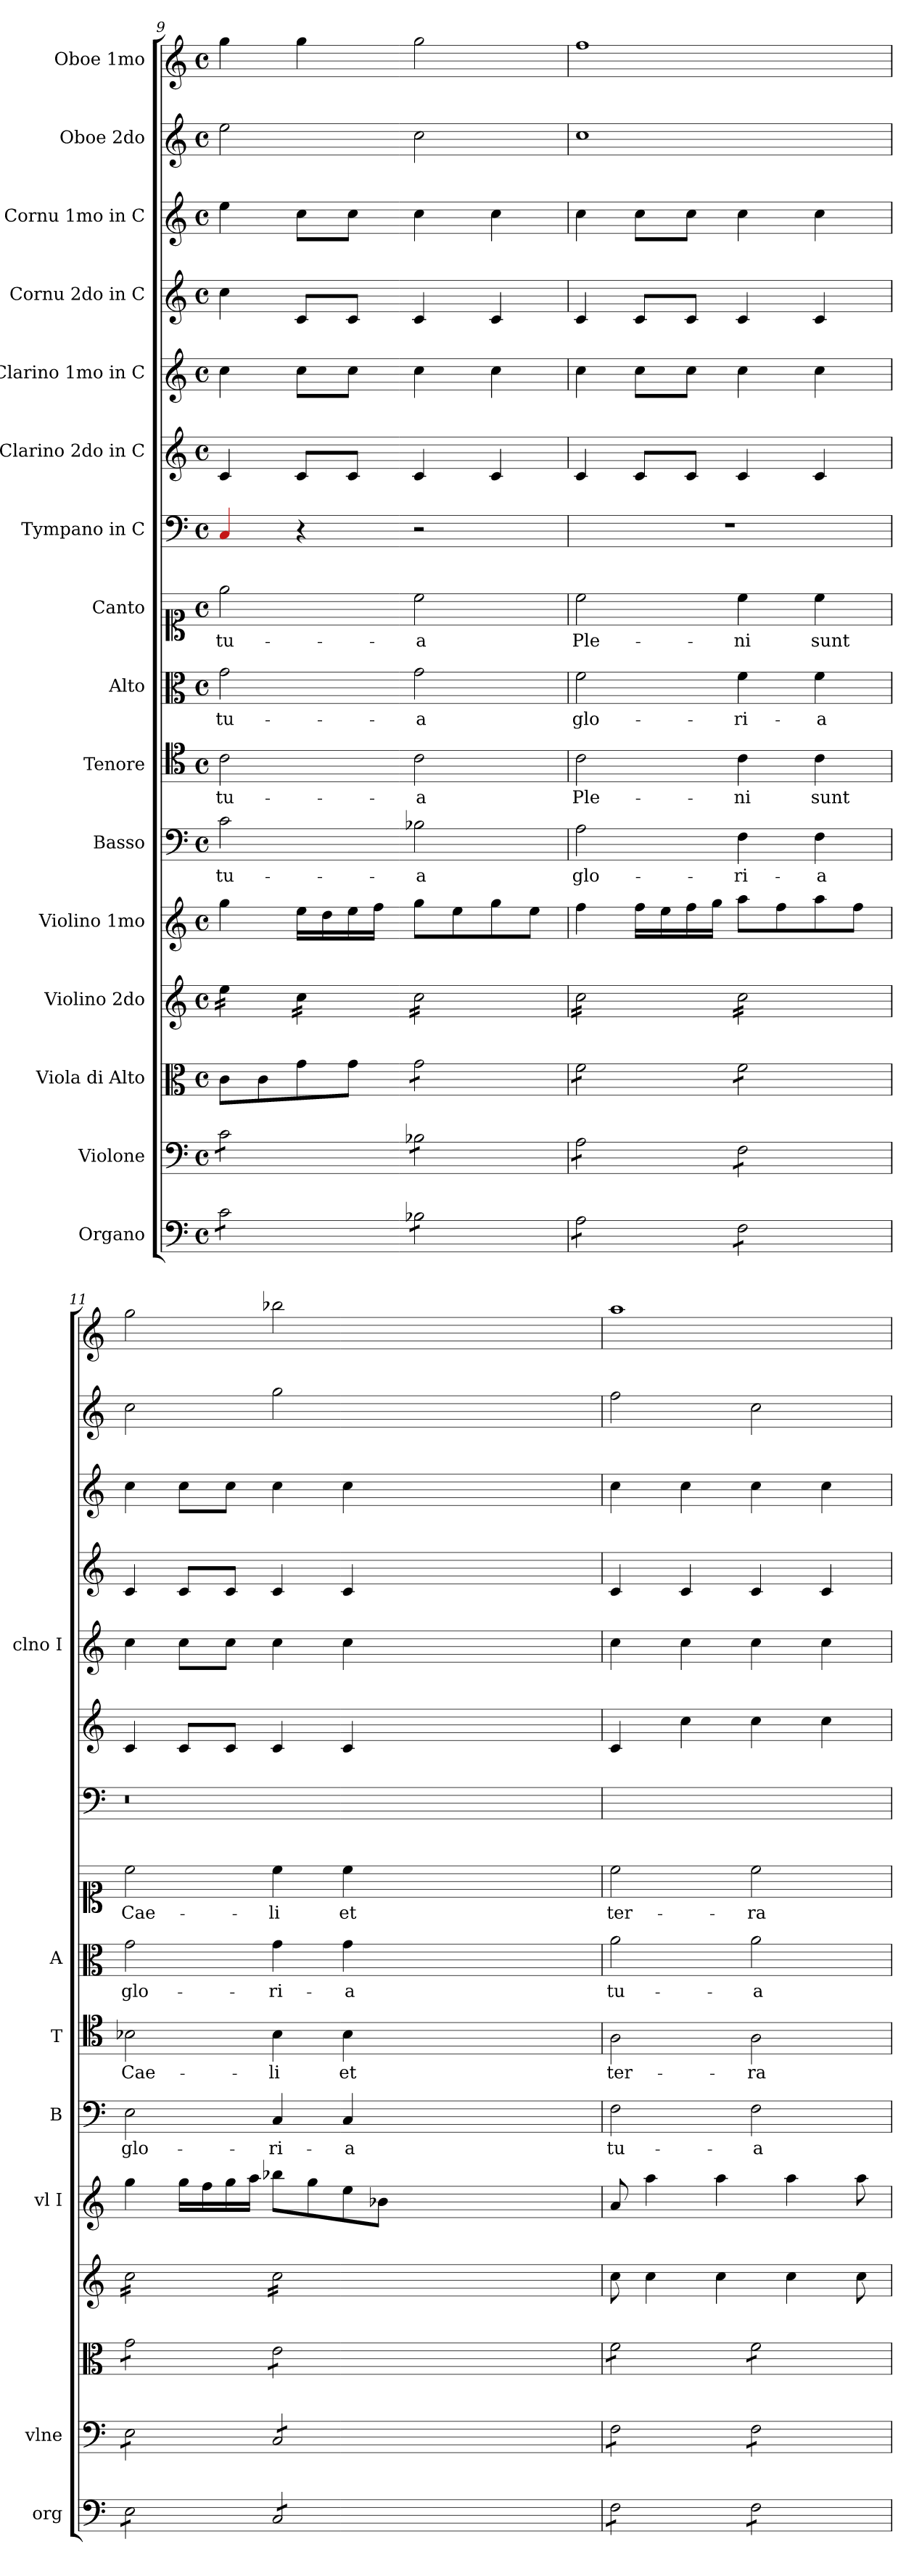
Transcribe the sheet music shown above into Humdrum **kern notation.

**kern	**kern	**kern	**kern	**kern	**kern	**text	**kern	**text	**kern	**text	**kern	**text	**kern	**kern	**kern	**kern	**kern	**kern	**kern
*part16	*part15	*part14	*part13	*part12	*part11	*part11	*part10	*part10	*part9	*part9	*part8	*part8	*part7	*part6	*part5	*part4	*part3	*part2	*part1
*staff16	*staff15	*staff14	*staff13	*staff12	*staff11	*staff11	*staff10	*staff10	*staff9	*staff9	*staff8	*staff8	*staff7	*staff6	*staff5	*staff4	*staff3	*staff2	*staff1
*I"Organo	*I"Violone	*I"Viola di Alto	*I"Violino 2do	*I"Violino 1mo	*I"Basso	*	*I"Tenore	*	*I"Alto	*	*I"Canto	*	*I"Tympano in C	*I"Clarino 2do in C	*I"Clarino 1mo in C	*I"Cornu 2do in C	*I"Cornu 1mo in C	*I"Oboe 2do	*I"Oboe 1mo
*I'org	*I'vlne	*	*	*I'vl I	*I'B	*	*I'T	*	*I'A	*	*	*	*	*	*I'clno I	*	*	*	*
*clefF4	*clefF4	*clefC3	*clefG2	*clefG2	*clefF4	*	*clefC4	*	*clefC3	*	*clefC1	*	*clefF4	*clefG2	*clefG2	*clefG2	*clefG2	*clefG2	*clefG2
*k[]	*k[]	*k[]	*k[]	*k[]	*k[]	*	*k[]	*	*k[]	*	*k[]	*	*k[]	*k[]	*k[]	*k[]	*k[]	*k[]	*k[]
*C:	*C:	*C:	*C:	*C:	*C:	*	*C:	*	*C:	*	*C:	*	*C:	*C:	*C:	*C:	*C:	*C:	*C:
*M4/4	*M4/4	*M4/4	*M4/4	*M4/4	*M4/4	*	*M4/4	*	*M4/4	*	*M4/4	*	*M4/4	*M4/4	*M4/4	*M4/4	*M4/4	*M4/4	*M4/4
*met(c)	*met(c)	*met(c)	*met(c)	*met(c)	*met(c)	*	*met(c)	*	*met(c)	*	*met(c)	*	*met(c)	*met(c)	*met(c)	*met(c)	*met(c)	*met(c)	*met(c)
=9	=9	=9	=9	=9	=9	=9	=9	=9	=9	=9	=9	=9	=9	=9	=9	=9	=9	=9	=9
*tremolo	*	*	*	*	*	*	*	*	*	*	*	*	*	*	*	*	*	*	*
*	*tremolo	*	*	*	*	*	*	*	*	*	*	*	*	*	*	*	*	*	*
*	*	*	*tremolo	*	*	*	*	*	*	*	*	*	*	*	*	*	*	*	*
8c\L	8c\L	8c\L	16ee\LL	4gg\	2c\	tu-	2c\	tu-	2g\	tu-	2ee\	tu-	4Ra/	4c/	4cc\	4cc\	4ee\	2ee\	4gg\
.	.	.	16ee\	.	.	.	.	.	.	.	.	.	.	.	.	.	.	.	.
8c\	8c\	8c\	16ee\	.	.	.	.	.	.	.	.	.	.	.	.	.	.	.	.
.	.	.	16ee\JJ	.	.	.	.	.	.	.	.	.	.	.	.	.	.	.	.
8c\	8c\	8g\	16cc\LL	16ee\LL	.	.	.	.	.	.	.	.	4r	8c/L	8cc\L	8c/L	8cc\L	.	4gg\
.	.	.	16cc\	16dd\	.	.	.	.	.	.	.	.	.	.	.	.	.	.	.
8c\J	8c\J	8g\J	16cc\	16ee\	.	.	.	.	.	.	.	.	.	8c/J	8cc\J	8c/J	8cc\J	.	.
.	.	.	16cc\JJ	16ff\JJ	.	.	.	.	.	.	.	.	.	.	.	.	.	.	.
=-	=-	=-	=-	=-	=-	=-	=-	=-	=-	=-	=-	=-	=-	=-	=-	=-	=-	=-	=-
*	*	*tremolo	*	*	*	*	*	*	*	*	*	*	*	*	*	*	*	*	*
8B-X\L	8B-X\L	8g\L	16cc\LL	8gg\L	2B-X\	-a	2c\	-a	2g\	-a	2cc\	-a	2r	4c/	4cc\	4c/	4cc\	2cc\	2gg\
.	.	.	16cc\	.	.	.	.	.	.	.	.	.	.	.	.	.	.	.	.
8B-X\	8B-X\	8g\	16cc\	8ee\	.	.	.	.	.	.	.	.	.	.	.	.	.	.	.
.	.	.	16cc\	.	.	.	.	.	.	.	.	.	.	.	.	.	.	.	.
8B-X\	8B-X\	8g\	16cc\	8gg\	.	.	.	.	.	.	.	.	.	4c/	4cc\	4c/	4cc\	.	.
.	.	.	16cc\	.	.	.	.	.	.	.	.	.	.	.	.	.	.	.	.
8B-X\J	8B-X\J	8g\J	16cc\	8ee\J	.	.	.	.	.	.	.	.	.	.	.	.	.	.	.
.	.	.	16cc\JJ	.	.	.	.	.	.	.	.	.	.	.	.	.	.	.	.
=10	=10	=10	=10	=10	=10	=10	=10	=10	=10	=10	=10	=10	=10	=10	=10	=10	=10	=10	=10
8A\L	8A\L	8f\L	16cc\LL	4ff\	2A\	glo-	2c\	Ple-	2f\	glo-	2cc\	Ple-	1r	4c/	4cc\	4c/	4cc\	1cc	1ff
.	.	.	16cc\	.	.	.	.	.	.	.	.	.	.	.	.	.	.	.	.
8A\	8A\	8f\	16cc\	.	.	.	.	.	.	.	.	.	.	.	.	.	.	.	.
.	.	.	16cc\	.	.	.	.	.	.	.	.	.	.	.	.	.	.	.	.
8A\	8A\	8f\	16cc\	16ff\LL	.	.	.	.	.	.	.	.	.	8c/L	8cc\L	8c/L	8cc\L	.	.
.	.	.	16cc\	16ee\	.	.	.	.	.	.	.	.	.	.	.	.	.	.	.
8A\J	8A\J	8f\J	16cc\	16ff\	.	.	.	.	.	.	.	.	.	8c/J	8cc\J	8c/J	8cc\J	.	.
.	.	.	16cc\JJ	16gg\JJ	.	.	.	.	.	.	.	.	.	.	.	.	.	.	.
8F\L	8F\L	8f\L	16cc\LL	8aa\L	4F\	-ri-	4c\	-ni	4f\	-ri-	4cc\	-ni	.	4c/	4cc\	4c/	4cc\	.	.
.	.	.	16cc\	.	.	.	.	.	.	.	.	.	.	.	.	.	.	.	.
8F\	8F\	8f\	16cc\	8ff\	.	.	.	.	.	.	.	.	.	.	.	.	.	.	.
.	.	.	16cc\	.	.	.	.	.	.	.	.	.	.	.	.	.	.	.	.
8F\	8F\	8f\	16cc\	8aa\	4F\	-a	4c\	sunt	4f\	-a	4cc\	sunt	.	4c/	4cc\	4c/	4cc\	.	.
.	.	.	16cc\	.	.	.	.	.	.	.	.	.	.	.	.	.	.	.	.
8F\J	8F\J	8f\J	16cc\	8ff\J	.	.	.	.	.	.	.	.	.	.	.	.	.	.	.
.	.	.	16cc\JJ	.	.	.	.	.	.	.	.	.	.	.	.	.	.	.	.
=11	=11	=11	=11	=11	=11	=11	=11	=11	=11	=11	=11	=11	=11	=11	=11	=11	=11	=11	=11
!	!	!	!	!	!	!LO:LY:i	!	!	!	!LO:LY:i	!	!	!	!	!	!	!	!	!
8E\L	8E\L	8g\L	16cc\LL	4gg\	2E\	glo-	2B-X\	Cae-	2g\	glo-	2cc\	Cae-	0.r	4c/	4cc\	4c/	4cc\	2cc\	2gg\
.	.	.	16cc\	.	.	.	.	.	.	.	.	.	.	.	.	.	.	.	.
8E\	8E\	8g\	16cc\	.	.	.	.	.	.	.	.	.	.	.	.	.	.	.	.
.	.	.	16cc\	.	.	.	.	.	.	.	.	.	.	.	.	.	.	.	.
8E\	8E\	8g\	16cc\	16gg\LL	.	.	.	.	.	.	.	.	.	8c/L	8cc\L	8c/L	8cc\L	.	.
.	.	.	16cc\	16ff\	.	.	.	.	.	.	.	.	.	.	.	.	.	.	.
8E\J	8E\J	8g\J	16cc\	16gg\	.	.	.	.	.	.	.	.	.	8c/J	8cc\J	8c/J	8cc\J	.	.
.	.	.	16cc\JJ	16aa\JJ	.	.	.	.	.	.	.	.	.	.	.	.	.	.	.
!	!	!	!	!	!	!LO:LY:i	!	!	!	!LO:LY:i	!	!	!	!	!	!	!	!	!
8C/L	8C/L	8e\L	16cc\LL	8bb-X\L	4C/	-ri-	4B-\	-li	4g\	-ri-	4cc\	-li	.	4c/	4cc\	4c/	4cc\	2gg\	2bb-X\
.	.	.	16cc\	.	.	.	.	.	.	.	.	.	.	.	.	.	.	.	.
8C/	8C/	8e\	16cc\	8gg\	.	.	.	.	.	.	.	.	.	.	.	.	.	.	.
.	.	.	16cc\	.	.	.	.	.	.	.	.	.	.	.	.	.	.	.	.
!	!	!	!	!	!	!LO:LY:i	!	!	!	!LO:LY:i	!	!	!	!	!	!	!	!	!
8C/	8C/	8e\	16cc\	8ee\	4C/	-a	4B-\	et	4g\	-a	4cc\	et	.	4c/	4cc\	4c/	4cc\	.	.
.	.	.	16cc\	.	.	.	.	.	.	.	.	.	.	.	.	.	.	.	.
8C/J	8C/J	8e\J	16cc\	8b-X\J	.	.	.	.	.	.	.	.	.	.	.	.	.	.	.
.	.	.	16cc\JJ	.	.	.	.	.	.	.	.	.	.	.	.	.	.	.	.
*	*	*	*Xtremolo	*	*	*	*	*	*	*	*	*	*	*	*	*	*	*	*
0ryy	0ryy	0ryy	0ryy	0ryy	0ryy	.	0ryy	.	0ryy	.	0ryy	.	.	0ryy	0ryy	0ryy	0ryy	0ryy	0ryy
=12	=12	=12	=12	=12	=12	=12	=12	=12	=12	=12	=12	=12	=12	=12	=12	=12	=12	=12	=12
8F\L	8F\L	8f\L	8cc\	8a/	2F\	tu-	2A\	ter-	2a\	tu-	2cc\	ter-	1ryy	4c/	4cc\	4c/	4cc\	2ff\	1aa
8F\	8F\	8f\	4cc\	4aa\	.	.	.	.	.	.	.	.	.	.	.	.	.	.	.
8F\	8F\	8f\	.	.	.	.	.	.	.	.	.	.	.	4cc\	4cc\	4c/	4cc\	.	.
8F\J	8F\J	8f\J	4cc\	4aa\	.	.	.	.	.	.	.	.	.	.	.	.	.	.	.
8F\L	8F\L	8f\L	.	.	2F\	-a	2A\	-ra	2a\	-a	2cc\	-ra	.	4cc\	4cc\	4c/	4cc\	2cc\	.
8F\	8F\	8f\	4cc\	4aa\	.	.	.	.	.	.	.	.	.	.	.	.	.	.	.
8F\	8F\	8f\	.	.	.	.	.	.	.	.	.	.	.	4cc\	4cc\	4c/	4cc\	.	.
8F\J	8F\J	8f\J	8cc\	8aa\	.	.	.	.	.	.	.	.	.	.	.	.	.	.	.
*	*	*Xtremolo	*	*	*	*	*	*	*	*	*	*	*	*	*	*	*	*	*
*	*Xtremolo	*	*	*	*	*	*	*	*	*	*	*	*	*	*	*	*	*	*
*Xtremolo	*	*	*	*	*	*	*	*	*	*	*	*	*	*	*	*	*	*	*
=	=	=	=	=	=	=	=	=	=	=	=	=	=	=	=	=	=	=	=
*-	*-	*-	*-	*-	*-	*-	*-	*-	*-	*-	*-	*-	*-	*-	*-	*-	*-	*-	*-
